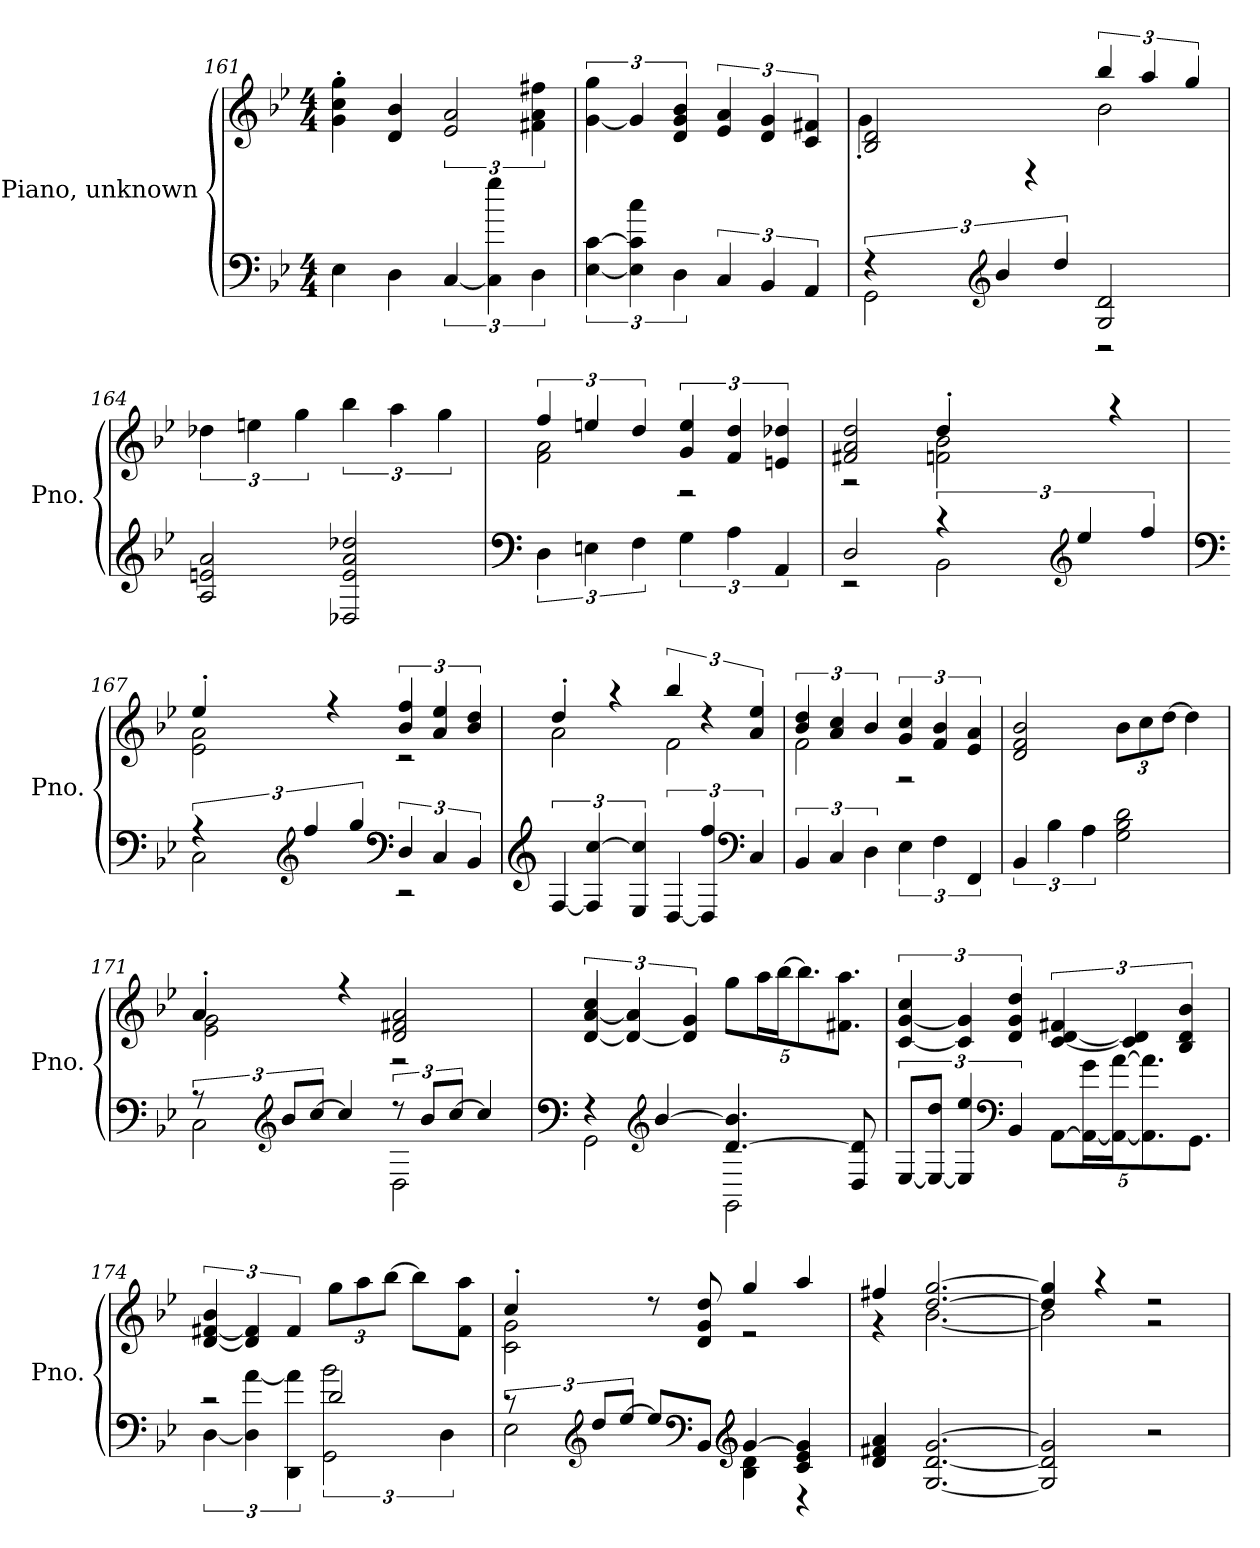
**kern	**kern
*part1	*part1
*staff2	*staff1
*I"Piano, unknown	*
*I'Pno.	*
*clefF4	*clefG2
*k[b-e-]	*k[b-e-]
*M4/4	*M4/4
=161	=161
4E-\	4g\' 4cc\' 4gg\'
4D\	4d/ 4b-/
[6C/	3e-/ 3a/
6C\] 6gg\	.
6D\	6f#X\ 6a\ 6ff#X\
=162	=162
[6E-\ [6c\	[6g\ 6gg\
6E-\] 6c\] 6cc\	6g/]
6D\	6d/ 6g/ 6b-/
6C/	6e-/ 6a/
6BB-/	6d/ 6g/
6AA/	6c/ 6f#X/
=163	=163
*^	*^
6r	2GG\	2B-/ 2d/	4g'\
*clefG2	*	*	*
6b-/	.	.	.
.	.	.	4r
6dd/	.	.	.
2G/ 2d/	2r	6bb-/	2b-\
.	.	6aa/	.
.	.	6gg/	.
*v	*v	*	*
*	*v	*v
!!LO:LB:g=z
=164	=164
2A/ 2en/ 2a/	6dd-X\
.	6een\
.	6gg\
2D-X/ 2e/ 2a/ 2dd-X/	6bb-\
.	6aa\
.	6gg\
=165	=165
*clefF4	*
*	*^
6D\	6ff/	2f\ 2a\
6En\	6een/	.
6F\	6dd/	.
6G\	6g/ 6ee/	2r
6A\	6f/ 6dd/	.
6AA/	6en/ 6dd-X/	.
=166	=166	=166
*^	*	*
2D/	2r	2f#X/ 2a/ 2dd/	2r
6r	2BB-\	4dd'/	2fn\ 2b-\
*clefG2	*	*	*
6ee-/	.	.	.
.	.	4r	.
6ff/	.	.	.
=167	=167	=167	=167
*clefF4	*	*	*
6r	2C\	4ee-'/	2e-\ 2a\
*clefG2	*	*	*
6ff/	.	.	.
.	.	4r	.
6gg/	.	.	.
*clefF4	*	*	*
6D/	2r	6b-/ 6ff/	2r
6C/	.	6a/ 6ee-/	.
6BB-/	.	6b-/ 6dd/	.
*v	*v	*	*
!!LO:PB:g=z	!!
=168	=168	=168
*clefG2	*	*
[6F/	4dd'/	2a\
6F/] [6cc/	.	.
.	4r	.
6E-/ 6cc/]	.	.
[6D/	6bb-/	2f\
6D/] 6ff/	6r	.
*clefF4	*	*
6C/	6a/ 6ee-/	.
=169	=169	=169
6BB-/	6b-/ 6dd/	2f\
6C/	6a/ 6cc/	.
6D\	6b-/	.
6E-\	6g/ 6cc/	2r
6F\	6f/ 6b-/	.
6FF/	6e-/ 6a/	.
*	*v	*v
=170	=170
6BB-/	2d/ 2f/ 2b-/
6B-\	.
6A\	.
*	*Xbrackettup
2G\ 2B-\ 2d\	12b-\L
.	12cc\
.	[12dd\J
.	4dd\]
=171	=171
*^	*^
12r	2C\	4a'/	2e-\ 2g\
*clefG2	*	*	*
12b-/L	.	.	.
[12cc/J	.	.	.
4cc/]	.	4r	.
12r	2D\	2d/ 2f#X/ 2a/	2r
12b-/L	.	.	.
[12cc/J	.	.	.
4cc/]	.	.	.
*	*	*v	*v
!!LO:LB:g=z
=172	=172	=172
*clefF4	*	*
*	*	*brackettup
4r	2GG\	[6d/ [6a/ 6cc/
.	.	6d/_ 6a/]
*clefG2	*	*
[4b-/	.	.
.	.	6d/] 6g/
*	*	*Xbrackettup
[4.d/ 4.b-/]	2GG\	10gg\L
.	.	20aa\L
.	.	[20bb-\J
.	.	10.bb-\]
.	.	10.f#X\ 10.aa\J
8D/ 8d/]	.	.
*v	*v	*
=173	=173
*	*brackettup
[12E-/L	[6c/ [6g/ 6cc/
12E-/_ 12dd/J	.
6E-/] 6ee-/	6c/] 6g/]
*clefF4	*
6BB-/	6d/ 6g/ 6dd/
*Xbrackettup	*
[10AA\L	[6c/ [6d/ 6f#X/
20AA\_ 20g\L	.
20AA\_ [20a\J	.
.	6c/] 6d/]
10.AA\] 10.a\]	.
.	6B-/ 6d/ 6b-/
10.GG\J	.
=174	=174
*^	*
*	*brackettup	*
2r	[6D\	[6d/ [6f#X/ 6b-/
.	6D\] [6a\	6d/] 6f#/]
.	6DD\ 6a\]	6f#/
*	*	*Xbrackettup
2d/	3GG\ 3b-\	12gg\L
.	.	12aa\
.	.	[12bb-\J
.	.	8bb-\L]
.	6D\	.
.	.	8f#\ 8aa\J
!!LO:LB:g=z
=175	=175	=175
*	*	*^
12r	2E-\	4cc'/	2c\ 2g\
*clefG2	*	*	*
12dd/L	.	.	.
[12ee-/J	.	.	.
8ee-/L]	.	8r	.
*clefF4	*	*	*
8BB-/J	.	8d/ 8g/ 8dd/	.
*clefG2	*	*	*
[4g/	4B-\ 4d\	4gg/	2r
4c/ 4e-/ 4g/]	4r	4aa/	.
*v	*v	*	*
=176	=176	=176
4d/ 4f#X/ 4a/	4ff#X/	4r
[2.G/ [2.d/ [2.g/	[2.dd/ [2.gg/	[2.b-\
=177	=177	=177
2G/] 2d/] 2g/]	4dd/] 4gg/]	2b-\]
.	4r	.
2r	2r	2r
*	*v	*v
=	=
*-	*-
